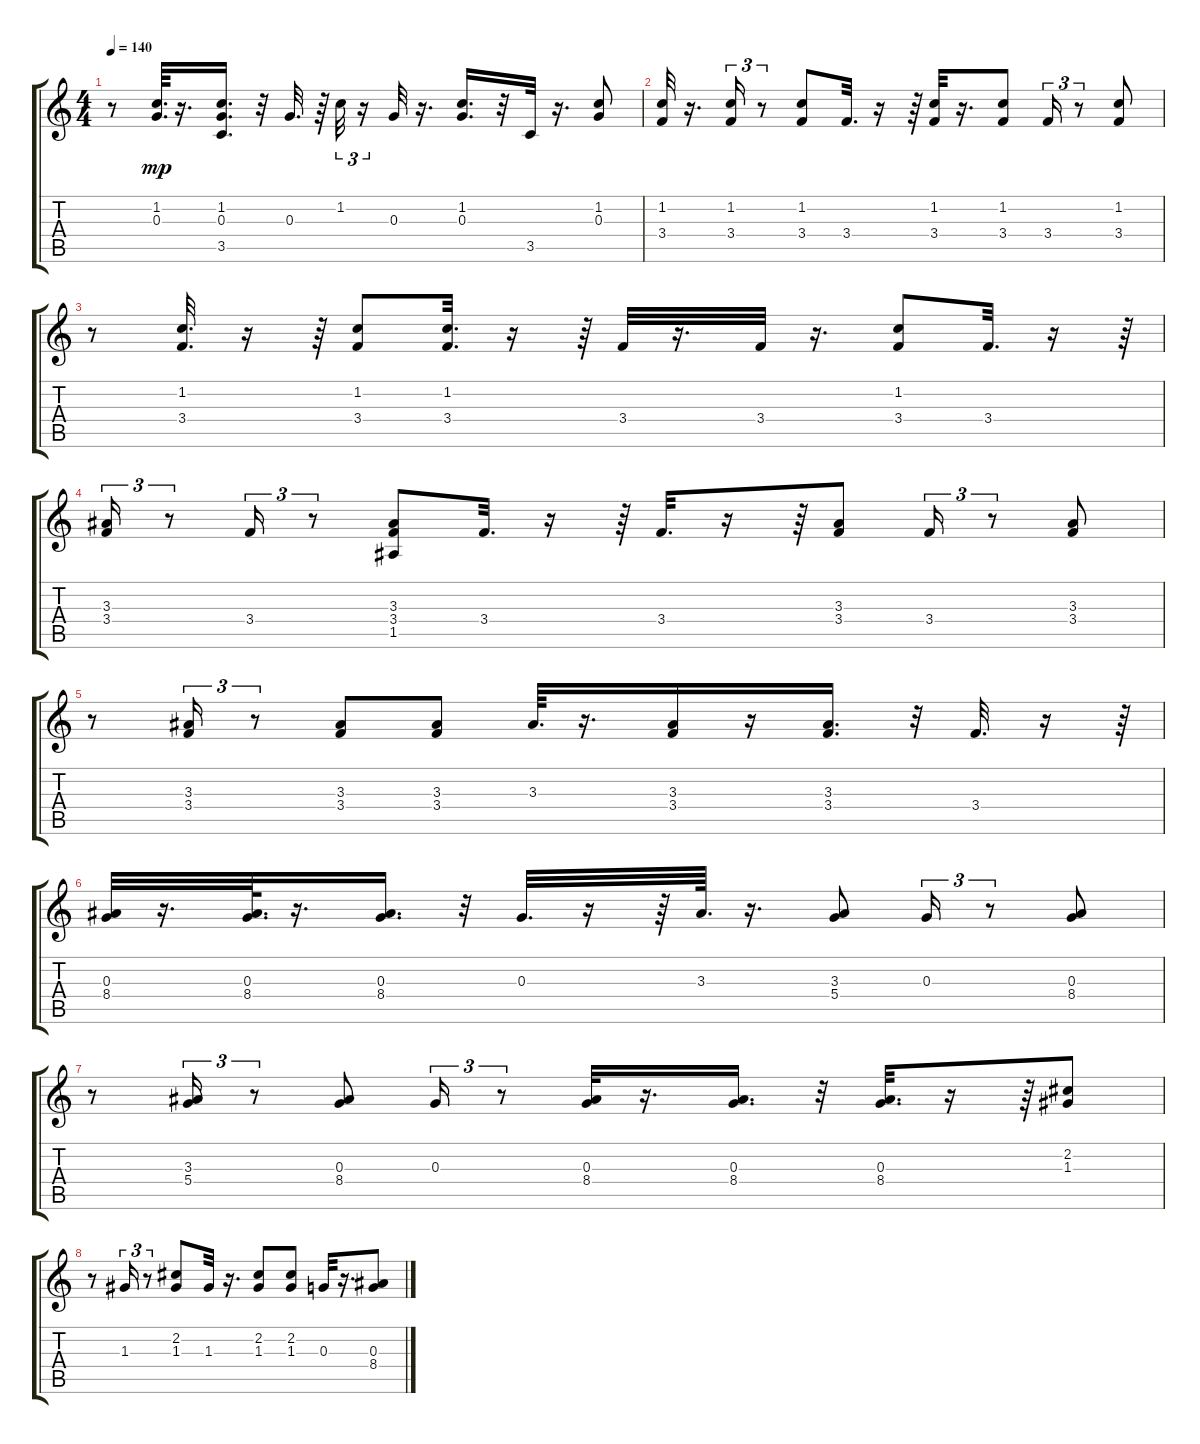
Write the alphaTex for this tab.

\track "" {instrument electricguitarclean}
\staff {score tabs}
\tuning (E4 B3 G3 D3 A2 E2) {hide}
\ts (4 4)
\tempo 140
\clef g2
\ks c
r.8{dy mp} (1.2 0.3).64{d} r.16{d} (1.2 0.3 3.5).16{d} r.32 0.3.32{d} r.64 1.2.32{tu (3 2)} r.16{tu (3 2)} 0.3.32 r.16{d} (1.2 0.3).16{d} r.32 3.5.32 r.16{d} (1.2 0.3).8 |
(1.2 3.4).32 r.16{d} (1.2 3.4).16{tu (3 2)} r.8{tu (3 2)} (1.2 3.4).8 3.4.32{d} r.16 r.64 (1.2 3.4).32 r.16{d} (1.2 3.4).8 3.4.16{tu (3 2)} r.8{tu (3 2)} (1.2 3.4).8 |
r.8 (1.2 3.4).32{d} r.16 r.64 (1.2 3.4).8 (1.2 3.4).32{d} r.16 r.64 3.4.32 r.16{d} 3.4.32 r.16{d} (1.2 3.4).8 3.4.32{d} r.16 r.64 |
(3.3 3.4).16{tu (3 2)} r.8{tu (3 2)} 3.4.16{tu (3 2)} r.8{tu (3 2)} (3.3 3.4 1.5).8 3.4.32{d} r.16 r.64 3.4.32{d} r.16 r.64 (3.3 3.4).8 3.4.16{tu (3 2)} r.8{tu (3 2)} (3.3 3.4).8 |
r.8 (3.3 3.4).16{tu (3 2)} r.8{tu (3 2)} (3.3 3.4).8 (3.3 3.4).8 3.3.64{d} r.16{d} (3.3 3.4).16 r.16 (3.3 3.4).16{d} r.32 3.4.32{d} r.16 r.64 |
(0.3 8.4).32 r.16{d} (0.3 8.4).64{d} r.16{d} (0.3 8.4).16{d} r.32 0.3.32{d} r.16 r.64 3.3.64{d} r.16{d} (3.3 5.4).8 0.3.16{tu (3 2)} r.8{tu (3 2)} (0.3 8.4).8 |
r.8 (3.3 5.4).16{tu (3 2)} r.8{tu (3 2)} (0.3 8.4).8 0.3.16{tu (3 2)} r.8{tu (3 2)} (0.3 8.4).32 r.16{d} (0.3 8.4).16{d} r.32 (0.3 8.4).32{d} r.16 r.64 (2.2 1.3).8 |
r.8 1.3.16{tu (3 2)} r.8{tu (3 2)} (2.2 1.3).8 1.3.32 r.16{d} (2.2 1.3).8 (2.2 1.3).8 0.3.32 r.16{d} (0.3 8.4).8
